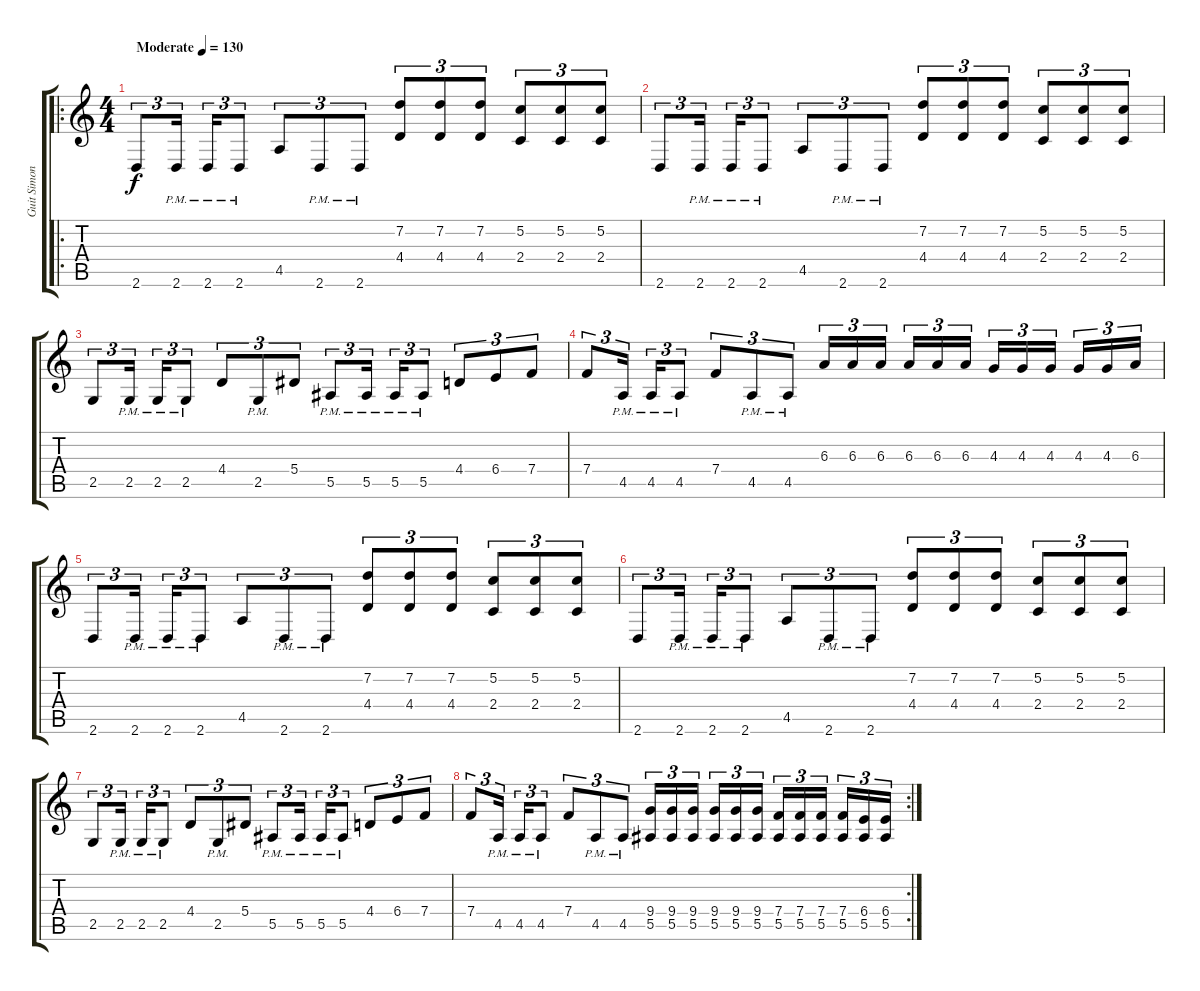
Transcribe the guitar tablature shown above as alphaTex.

\track ("Guit SimonC" "Guit Simon") {instrument distortionguitar}
\staff {score tabs}
\tuning (C4 G3 Eb3 Bb2 F2 C2) {hide}
\ro
\ts (4 4)
\tempo (130 "Moderate")
\clef g2
\ks c
2.6.8{tu (3 2) dy f instrument distortionguitar} 2.6{pm}.16{tu (3 2) beam splitsecondary} 2.6{pm}.16{tu (3 2)} 2.6{pm}.8{tu (3 2)} 4.5.8{tu (3 2)} 2.6{pm}.8{tu (3 2)} 2.6{pm}.8{tu (3 2)} (7.2 4.4).8{tu (3 2)} (7.2 4.4).8{tu (3 2)} (7.2 4.4).8{tu (3 2)} (5.2 2.4).8{tu (3 2)} (5.2 2.4).8{tu (3 2)} (5.2 2.4).8{tu (3 2)} |
2.6.8{tu (3 2)} 2.6{pm}.16{tu (3 2) beam splitsecondary} 2.6{pm}.16{tu (3 2)} 2.6{pm}.8{tu (3 2)} 4.5.8{tu (3 2)} 2.6{pm}.8{tu (3 2)} 2.6{pm}.8{tu (3 2)} (7.2 4.4).8{tu (3 2)} (7.2 4.4).8{tu (3 2)} (7.2 4.4).8{tu (3 2)} (5.2 2.4).8{tu (3 2)} (5.2 2.4).8{tu (3 2)} (5.2 2.4).8{tu (3 2)} |
2.5.8{tu (3 2)} 2.5{pm}.16{tu (3 2) beam splitsecondary} 2.5{pm}.16{tu (3 2)} 2.5{pm}.8{tu (3 2)} 4.4.8{tu (3 2)} 2.5{pm}.8{tu (3 2)} 5.4.8{tu (3 2)} 5.5{pm}.8{tu (3 2)} 5.5{pm}.16{tu (3 2) beam splitsecondary} 5.5{pm}.16{tu (3 2)} 5.5{pm}.8{tu (3 2)} 4.4.8{tu (3 2)} 6.4.8{tu (3 2)} 7.4.8{tu (3 2)} |
7.4.8{tu (3 2)} 4.5{pm}.16{tu (3 2) beam splitsecondary} 4.5{pm}.16{tu (3 2)} 4.5{pm}.8{tu (3 2)} 7.4.8{tu (3 2)} 4.5{pm}.8{tu (3 2)} 4.5{pm}.8{tu (3 2)} 6.3.16{tu (3 2)} 6.3.16{tu (3 2)} 6.3.16{tu (3 2) beam splitsecondary} 6.3.16{tu (3 2)} 6.3.16{tu (3 2)} 6.3.16{tu (3 2)} 4.3.16{tu (3 2)} 4.3.16{tu (3 2)} 4.3.16{tu (3 2) beam splitsecondary} 4.3.16{tu (3 2)} 4.3.16{tu (3 2)} 6.3.16{tu (3 2)} |
2.6.8{tu (3 2)} 2.6{pm}.16{tu (3 2) beam splitsecondary} 2.6{pm}.16{tu (3 2)} 2.6{pm}.8{tu (3 2)} 4.5.8{tu (3 2)} 2.6{pm}.8{tu (3 2)} 2.6{pm}.8{tu (3 2)} (7.2 4.4).8{tu (3 2)} (7.2 4.4).8{tu (3 2)} (7.2 4.4).8{tu (3 2)} (5.2 2.4).8{tu (3 2)} (5.2 2.4).8{tu (3 2)} (5.2 2.4).8{tu (3 2)} |
2.6.8{tu (3 2)} 2.6{pm}.16{tu (3 2) beam splitsecondary} 2.6{pm}.16{tu (3 2)} 2.6{pm}.8{tu (3 2)} 4.5.8{tu (3 2)} 2.6{pm}.8{tu (3 2)} 2.6{pm}.8{tu (3 2)} (7.2 4.4).8{tu (3 2)} (7.2 4.4).8{tu (3 2)} (7.2 4.4).8{tu (3 2)} (5.2 2.4).8{tu (3 2)} (5.2 2.4).8{tu (3 2)} (5.2 2.4).8{tu (3 2)} |
2.5.8{tu (3 2)} 2.5{pm}.16{tu (3 2) beam splitsecondary} 2.5{pm}.16{tu (3 2)} 2.5{pm}.8{tu (3 2)} 4.4.8{tu (3 2)} 2.5{pm}.8{tu (3 2)} 5.4.8{tu (3 2)} 5.5{pm}.8{tu (3 2)} 5.5{pm}.16{tu (3 2) beam splitsecondary} 5.5{pm}.16{tu (3 2)} 5.5{pm}.8{tu (3 2)} 4.4.8{tu (3 2)} 6.4.8{tu (3 2)} 7.4.8{tu (3 2)} |
\rc 2
7.4.8{tu (3 2)} 4.5{pm}.16{tu (3 2) beam splitsecondary} 4.5{pm}.16{tu (3 2)} 4.5{pm}.8{tu (3 2)} 7.4.8{tu (3 2)} 4.5{pm}.8{tu (3 2)} 4.5{pm}.8{tu (3 2)} (9.4 5.5).16{tu (3 2)} (9.4 5.5).16{tu (3 2)} (9.4 5.5).16{tu (3 2) beam splitsecondary} (9.4 5.5).16{tu (3 2)} (9.4 5.5).16{tu (3 2)} (9.4 5.5).16{tu (3 2)} (7.4 5.5).16{tu (3 2)} (7.4 5.5).16{tu (3 2)} (7.4 5.5).16{tu (3 2) beam splitsecondary} (7.4 5.5).16{tu (3 2)} (6.4 5.5).16{tu (3 2)} (6.4 5.5).16{tu (3 2)}
